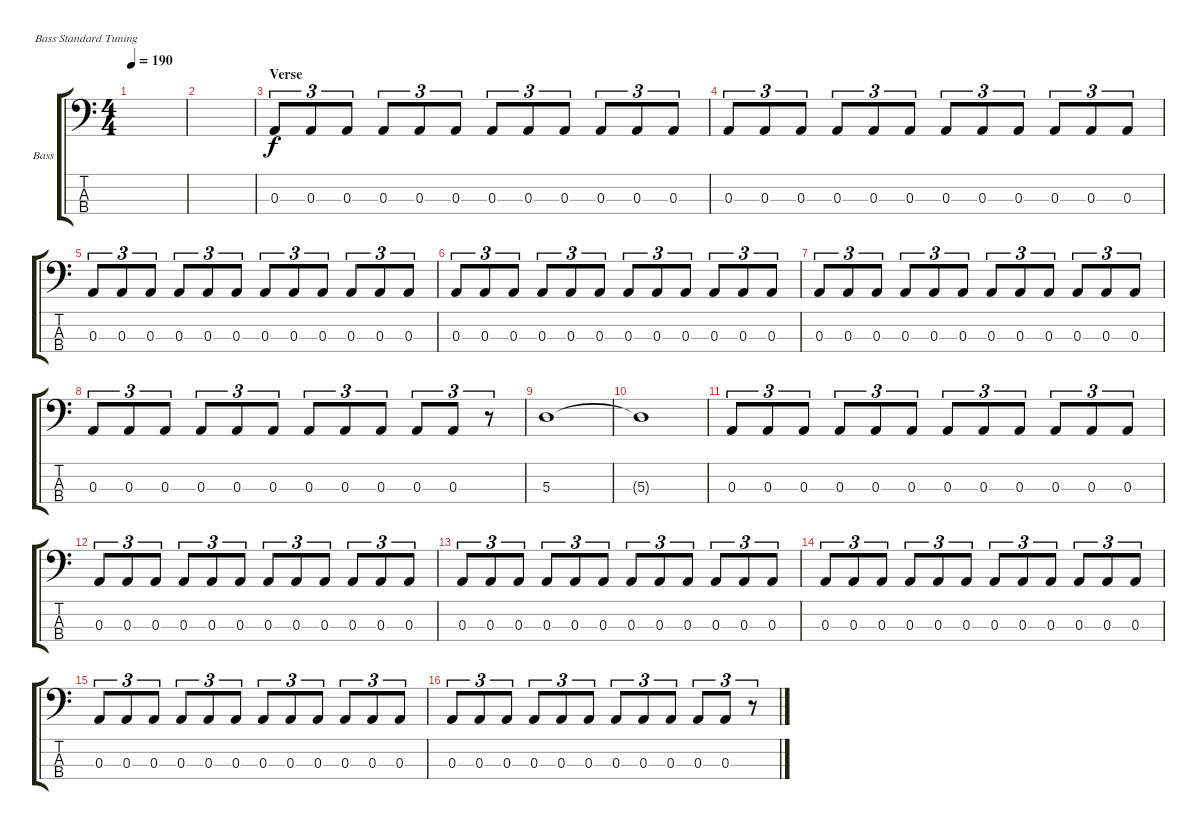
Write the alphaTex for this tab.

\bracketExtendMode groupsimilarinstruments
\firstSystemTrackNameOrientation horizontal
\otherSystemsTrackNameOrientation horizontal
\track ("Bass" "Bass") {instrument electricbassfinger}
\staff {score tabs}
\tuning (G2 D2 A1 E1)
\ts (4 4)
\tempo 190
\clef f4
\ks c
|
|
\section ("" "Verse")
0.3.8{tu (3 2)} 0.3.8{tu (3 2)} 0.3.8{tu (3 2)} 0.3.8{tu (3 2)} 0.3.8{tu (3 2)} 0.3.8{tu (3 2)} 0.3.8{tu (3 2)} 0.3.8{tu (3 2)} 0.3.8{tu (3 2)} 0.3.8{tu (3 2)} 0.3.8{tu (3 2)} 0.3.8{tu (3 2)} |
0.3.8{tu (3 2)} 0.3.8{tu (3 2)} 0.3.8{tu (3 2)} 0.3.8{tu (3 2)} 0.3.8{tu (3 2)} 0.3.8{tu (3 2)} 0.3.8{tu (3 2)} 0.3.8{tu (3 2)} 0.3.8{tu (3 2)} 0.3.8{tu (3 2)} 0.3.8{tu (3 2)} 0.3.8{tu (3 2)} |
0.3.8{tu (3 2)} 0.3.8{tu (3 2)} 0.3.8{tu (3 2)} 0.3.8{tu (3 2)} 0.3.8{tu (3 2)} 0.3.8{tu (3 2)} 0.3.8{tu (3 2)} 0.3.8{tu (3 2)} 0.3.8{tu (3 2)} 0.3.8{tu (3 2)} 0.3.8{tu (3 2)} 0.3.8{tu (3 2)} |
0.3.8{tu (3 2)} 0.3.8{tu (3 2)} 0.3.8{tu (3 2)} 0.3.8{tu (3 2)} 0.3.8{tu (3 2)} 0.3.8{tu (3 2)} 0.3.8{tu (3 2)} 0.3.8{tu (3 2)} 0.3.8{tu (3 2)} 0.3.8{tu (3 2)} 0.3.8{tu (3 2)} 0.3.8{tu (3 2)} |
0.3.8{tu (3 2)} 0.3.8{tu (3 2)} 0.3.8{tu (3 2)} 0.3.8{tu (3 2)} 0.3.8{tu (3 2)} 0.3.8{tu (3 2)} 0.3.8{tu (3 2)} 0.3.8{tu (3 2)} 0.3.8{tu (3 2)} 0.3.8{tu (3 2)} 0.3.8{tu (3 2)} 0.3.8{tu (3 2)} |
0.3.8{tu (3 2)} 0.3.8{tu (3 2)} 0.3.8{tu (3 2)} 0.3.8{tu (3 2)} 0.3.8{tu (3 2)} 0.3.8{tu (3 2)} 0.3.8{tu (3 2)} 0.3.8{tu (3 2)} 0.3.8{tu (3 2)} 0.3.8{tu (3 2)} 0.3.8{tu (3 2)} r.8{tu (3 2)} |
5.3.1 |
5.3{t}.1 |
0.3.8{tu (3 2)} 0.3.8{tu (3 2)} 0.3.8{tu (3 2)} 0.3.8{tu (3 2)} 0.3.8{tu (3 2)} 0.3.8{tu (3 2)} 0.3.8{tu (3 2)} 0.3.8{tu (3 2)} 0.3.8{tu (3 2)} 0.3.8{tu (3 2)} 0.3.8{tu (3 2)} 0.3.8{tu (3 2)} |
0.3.8{tu (3 2)} 0.3.8{tu (3 2)} 0.3.8{tu (3 2)} 0.3.8{tu (3 2)} 0.3.8{tu (3 2)} 0.3.8{tu (3 2)} 0.3.8{tu (3 2)} 0.3.8{tu (3 2)} 0.3.8{tu (3 2)} 0.3.8{tu (3 2)} 0.3.8{tu (3 2)} 0.3.8{tu (3 2)} |
0.3.8{tu (3 2)} 0.3.8{tu (3 2)} 0.3.8{tu (3 2)} 0.3.8{tu (3 2)} 0.3.8{tu (3 2)} 0.3.8{tu (3 2)} 0.3.8{tu (3 2)} 0.3.8{tu (3 2)} 0.3.8{tu (3 2)} 0.3.8{tu (3 2)} 0.3.8{tu (3 2)} 0.3.8{tu (3 2)} |
0.3.8{tu (3 2)} 0.3.8{tu (3 2)} 0.3.8{tu (3 2)} 0.3.8{tu (3 2)} 0.3.8{tu (3 2)} 0.3.8{tu (3 2)} 0.3.8{tu (3 2)} 0.3.8{tu (3 2)} 0.3.8{tu (3 2)} 0.3.8{tu (3 2)} 0.3.8{tu (3 2)} 0.3.8{tu (3 2)} |
0.3.8{tu (3 2)} 0.3.8{tu (3 2)} 0.3.8{tu (3 2)} 0.3.8{tu (3 2)} 0.3.8{tu (3 2)} 0.3.8{tu (3 2)} 0.3.8{tu (3 2)} 0.3.8{tu (3 2)} 0.3.8{tu (3 2)} 0.3.8{tu (3 2)} 0.3.8{tu (3 2)} 0.3.8{tu (3 2)} |
0.3.8{tu (3 2)} 0.3.8{tu (3 2)} 0.3.8{tu (3 2)} 0.3.8{tu (3 2)} 0.3.8{tu (3 2)} 0.3.8{tu (3 2)} 0.3.8{tu (3 2)} 0.3.8{tu (3 2)} 0.3.8{tu (3 2)} 0.3.8{tu (3 2)} 0.3.8{tu (3 2)} r.8{tu (3 2)}
